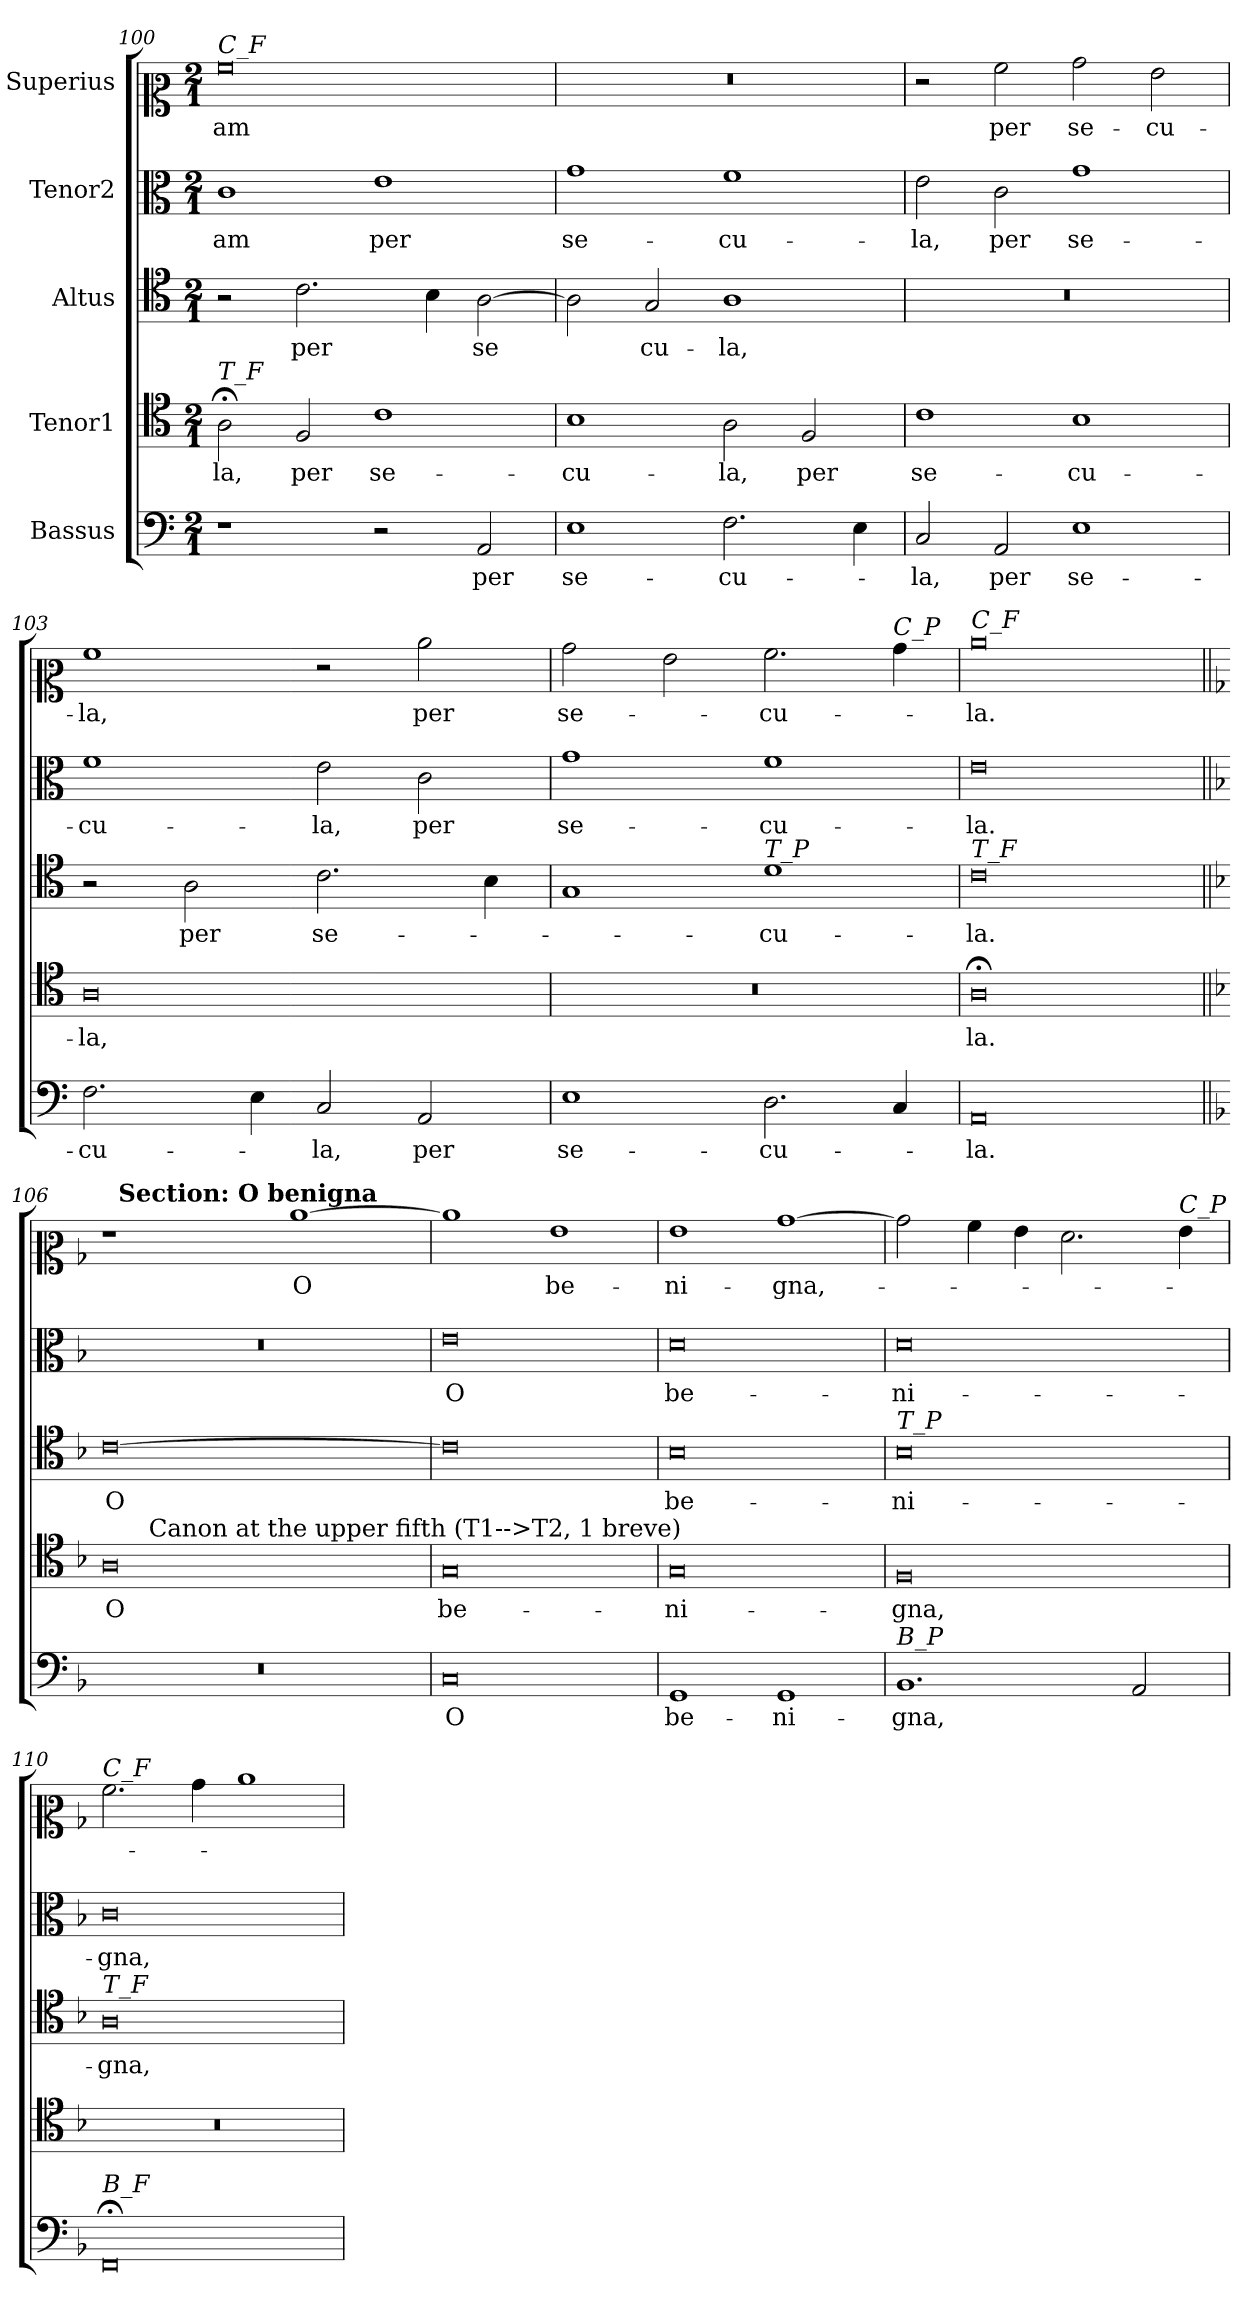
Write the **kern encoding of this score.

**kern	**text	**kern	**text	**kern	**text	**kern	**text	**kern	**text
*part5	*part5	*part4	*part4	*part3	*part3	*part2	*part2	*part1	*part1
*staff5	*staff5	*staff4	*staff4	*staff3	*staff3	*staff2	*staff2	*staff1	*staff1
*I"Bassus	*	*I"Tenor1	*	*I"Altus	*	*I"Tenor2	*	*I"Superius	*
*clefF4	*	*clefC4	*	*clefC4	*	*clefC3	*	*clefC2	*
*	*	*	*	*ITrd1c2	*	*	*	*	*
*k[]	*	*k[]	*	*k[b-e-]	*	*k[]	*	*k[]	*
*C:	*	*C:	*	*B-:	*	*C:	*	*C:	*
*M2/1	*	*M2/1	*	*M2/1	*	*M2/1	*	*M2/1	*
=100	=100	=100	=100	=100	=100	=100	=100	=100	=100
!	!	!	!	!	!	!	!	!LO:TX:a:i:t=C_F	!
!	!	!LO:TX:a:i:t=T_F	!	!	!	!	!	!	!
1r	.	2A;<\	-la,	2r	.	1c	-am	0a	-am
.	.	2F/	per	2.B-\	per	.	.	.	.
2r	.	1c	se-	.	.	1e	per	.	.
.	.	.	.	4A\	.	.	.	.	.
2AA/	per	.	.	[2G\	se	.	.	.	.
=101	=101	=101	=101	=101	=101	=101	=101	=101	=101
1E	se-	1B	-cu-	2G\]	.	1g	se-	0r	.
.	.	.	.	2F/	cu-	.	.	.	.
2.F\	-cu-	2A\	-la,	1G	-la,	1f	-cu-	.	.
.	.	2F/	per	.	.	.	.	.	.
4E\	.	.	.	.	.	.	.	.	.
=102	=102	=102	=102	=102	=102	=102	=102	=102	=102
2C/	-la,	1c	se-	0r	.	2e\	-la,	2r	.
2AA/	per	.	.	.	.	2c\	per	2a\	per
1E	se-	1B	-cu-	.	.	1g	se-	2b\	se-
.	.	.	.	.	.	.	.	2g\	-cu-
!!LO:LB:g=z
=103	=103	=103	=103	=103	=103	=103	=103	=103	=103
2.F\	-cu-	0A	-la,	2r	.	1f	-cu-	1a	-la,
.	.	.	.	2G\	per	.	.	.	.
4E\	.	.	.	.	.	.	.	.	.
2C/	-la,	.	.	2.B-\	se-	2e\	-la,	2r	.
2AA/	per	.	.	.	.	2c\	per	2cc\	per
.	.	.	.	4A\	.	.	.	.	.
=104	=104	=104	=104	=104	=104	=104	=104	=104	=104
1E	se-	0r	.	1F	.	1g	se-	2b\	se-
.	.	.	.	.	.	.	.	2g\	.
!	!	!	!	!LO:TX:a:i:t=T_P	!	!	!	!	!
2.D\	-cu-	.	.	1c	-cu-	1f	-cu-	2.a\	-cu-
!	!	!	!	!	!	!	!	!LO:TX:a:i:t=C_P	!
4C/	.	.	.	.	.	.	.	4b\	.
=105	=105	=105	=105	=105	=105	=105	=105	=105	=105
!	!	!	!	!	!	!	!	!LO:TX:a:i:t=C_F	!
!	!	!	!	!LO:TX:a:i:t=T_F	!	!	!	!	!
0AA	-la.	0A;<	la.	0B-	-la.	0e	-la.	0cc	-la.
=106||	=106||	=106||	=106||	=106||	=106||	=106||	=106||	=106||	=106||
*k[b-]	*	*k[b-]	*	*k[b-e-a-]	*	*k[b-]	*	*k[b-]	*
*F:	*	*F:	*	*E-:	*	*F:	*	*F:	*
*	*	*^	*	*	*	*	*	*^	*
0r	.	0A	6ryy	O	[0B-	O	0r	.	1r	24ryy	.
!	!	!	!	!	!	!	!	!	!	!LO:TX:a:B:t=Section&colon; O benigna	!
.	.	.	.	.	.	.	.	.	.	3%2ryy	.
!	!	!	!LO:TX:a:t=Canon at the upper fifth (T1-->T2, 1 breve)	!	!	!	!	!	!	!	!
.	.	.	3%2ryy	.	.	.	.	.	.	.	.
.	.	.	.	.	.	.	.	.	.	3%2ryy	.
.	.	.	3%2..ryy	.	.	.	.	.	.	.	.
.	.	.	.	.	.	.	.	.	[1cc	.	O
.	.	.	.	.	.	.	.	.	.	3...ryy	.
*	*	*v	*v	*	*	*	*	*	*v	*v	*
=107	=107	=107	=107	=107	=107	=107	=107	=107	=107
0C	O	0G	be-	0B-]	.	0e	O	1cc]	.
.	.	.	.	.	.	.	.	1g	be-
=108	=108	=108	=108	=108	=108	=108	=108	=108	=108
1GG	be-	0G	-ni-	0A-	be-	0d	be-	1g	-ni-
1GG	-ni-	.	.	.	.	.	.	[1b-	-gna,-
=109	=109	=109	=109	=109	=109	=109	=109	=109	=109
!	!	!	!	!LO:TX:a:i:t=T_P	!	!	!	!	!
!LO:TX:a:i:t=B_P	!	!	!	!	!	!	!	!	!
1.BB-	-gna,	0F	-gna,	0A-	-ni-	0d	-ni-	2b-\]	.
.	.	.	.	.	.	.	.	4a\	.
.	.	.	.	.	.	.	.	4g\	.
.	.	.	.	.	.	.	.	2.f\	.
2AA/	.	.	.	.	.	.	.	.	.
!	!	!	!	!	!	!	!	!LO:TX:a:i:t=C_P	!
.	.	.	.	.	.	.	.	4g\	.
=110	=110	=110	=110	=110	=110	=110	=110	=110	=110
!	!	!	!	!	!	!	!	!LO:TX:a:i:t=C_F	!
!	!	!	!	!LO:TX:a:i:t=T_F	!	!	!	!	!
!LO:TX:a:i:t=B_F	!	!	!	!	!	!	!	!	!
0FF;<	.	0r	.	0G	-gna,	0c	-gna,	2.a\	.
.	.	.	.	.	.	.	.	4b-\	.
.	.	.	.	.	.	.	.	1cc	.
=	=	=	=	=	=	=	=	=	=
*-	*-	*-	*-	*-	*-	*-	*-	*-	*-
